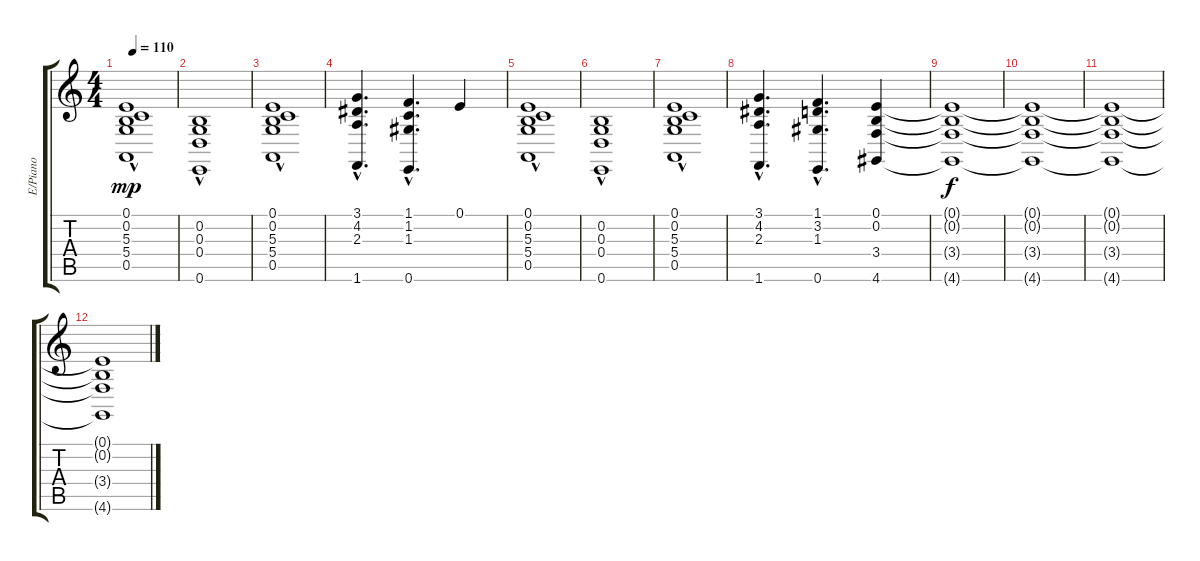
\track ("E/Piano" "E/Piano") {instrument electricpiano2}
\staff {score tabs}
\tuning (E4 B3 G3 D3 A2 E2) {hide}
\ts (4 4)
\tempo 110
\clef g2
\ks c
(0.1{hac} 0.2{hac} 5.3{hac} 5.4{hac} 0.5).1{dy mp} |
(0.2{hac} 0.3{hac} 0.4{hac} 0.6).1 |
(0.1{hac} 0.2{hac} 5.3{hac} 5.4{hac} 0.5).1 |
(3.1 4.2 2.3 1.6{hac}).4{d} (1.1{hac} 1.2{hac} 1.3 0.6).4{d} 0.1.4 |
(0.1{hac} 0.2{hac} 5.3{hac} 5.4{hac} 0.5).1 |
(0.2{hac} 0.3{hac} 0.4{hac} 0.6).1 |
(0.1{hac} 0.2{hac} 5.3{hac} 5.4{hac} 0.5).1 |
(3.1 4.2 2.3 1.6{hac}).4{d} (1.1 3.2 1.3 0.6{hac}).4{d} (0.1 0.2 3.4 4.6).4 |
(0.1{t} 0.2{t} 3.4{t} 4.6{t}).1{dy f} |
(0.1{t} 0.2{t} 3.4{t} 4.6{t}).1 |
(0.1{t} 0.2{t} 3.4{t} 4.6{t}).1 |
(0.1{t} 0.2{t} 3.4{t} 4.6{t}).1
